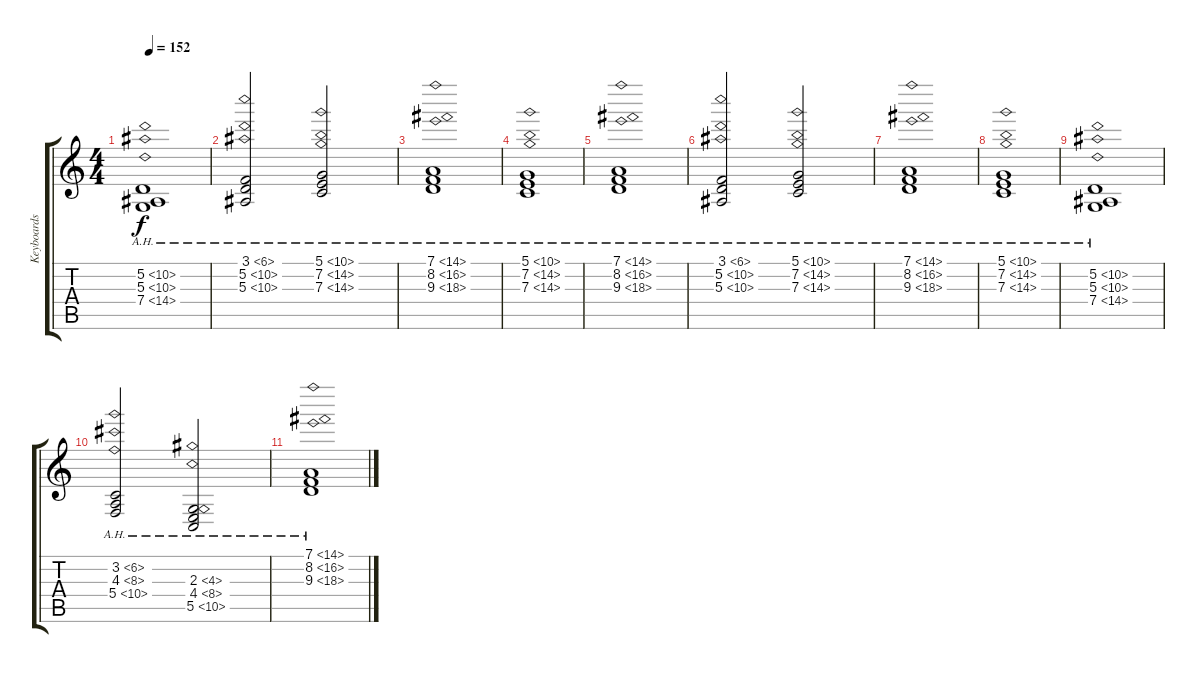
\track ("Keyboards" "Keyboards") {instrument pad2warm}
\staff {score tabs}
\tuning (D4 A3 F3 C3 G2 D2) {hide}
\ts (4 4)
\tempo 152
\clef g2
\ks c
(5.2{ah 5} 5.3{ah 5} 7.4{ah 7}).1{dy f} |
(3.1{ah 3} 5.2{ah 5} 5.3{ah 5}).2 (5.1{ah 5} 7.2{ah 7} 7.3{ah 7}).2 |
(7.1{ah 7} 8.2{ah 8} 9.3{ah 9}).1 |
(5.1{ah 5} 7.2{ah 7} 7.3{ah 7}).1 |
(7.1{ah 7} 8.2{ah 8} 9.3{ah 9}).1 |
(3.1{ah 3} 5.2{ah 5} 5.3{ah 5}).2 (5.1{ah 5} 7.2{ah 7} 7.3{ah 7}).2 |
(7.1{ah 7} 8.2{ah 8} 9.3{ah 9}).1 |
(5.1{ah 5} 7.2{ah 7} 7.3{ah 7}).1 |
(5.2{ah 5} 5.3{ah 5} 7.4{ah 7}).1 |
(3.2{ah 3} 4.3{ah 4} 5.4{ah 5}).2 (2.3{ah 2} 4.4{ah 4} 5.5{ah 5}).2 |
(7.1{ah 7} 8.2{ah 8} 9.3{ah 9}).1
